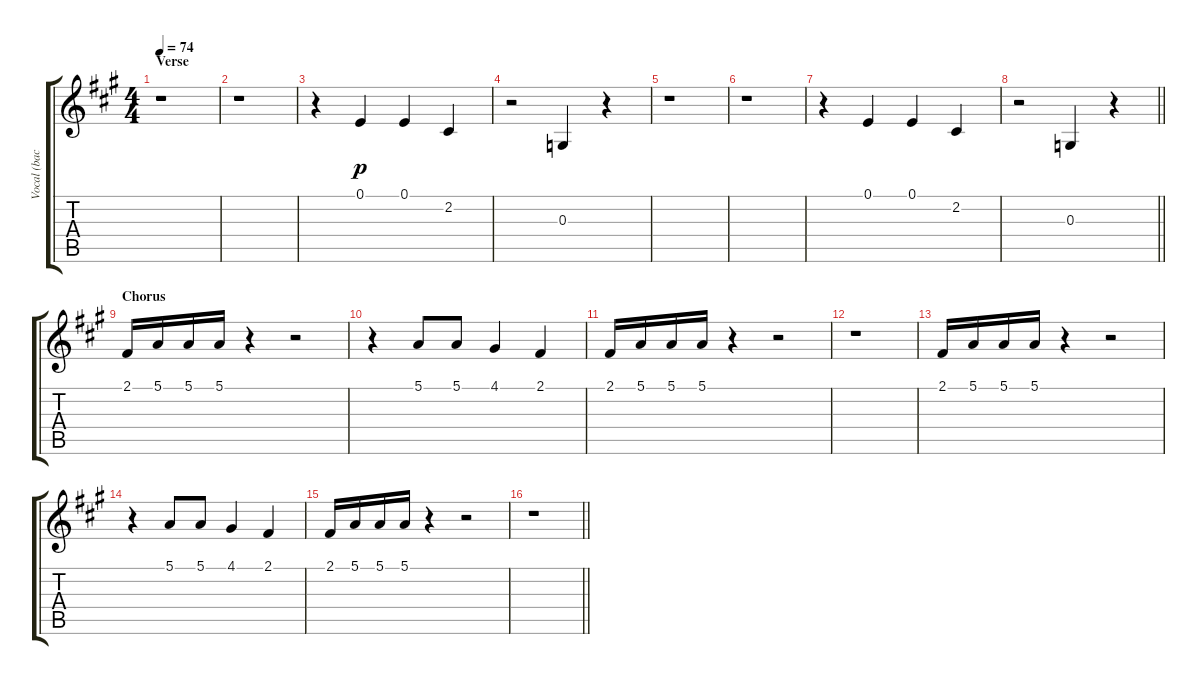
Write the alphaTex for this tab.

\track ("Vocal (backup)" "Vocal (bac") {instrument rockorgan}
\staff {score tabs}
\tuning (E4 B3 G3 D3 A2 E2) {hide}
\ts (4 4)
\section ("" "Verse")
\tempo 74
\clef g2
\ks a
r.1{dy p} |
r.1 |
r.4 0.1.4 0.1.4 2.2.4 |
r.2 0.3.4 r.4 |
r.1 |
r.1 |
r.4 0.1.4 0.1.4 2.2.4 |
\barLineRight lightlight
r.2 0.3.4 r.4 |
\section ("" "Chorus")
2.1.16 5.1.16 5.1.16 5.1.16 r.4 r.2 |
r.4 5.1.8 5.1.8 4.1.4 2.1.4 |
2.1.16 5.1.16 5.1.16 5.1.16 r.4 r.2 |
r.1 |
2.1.16 5.1.16 5.1.16 5.1.16 r.4 r.2 |
r.4 5.1.8 5.1.8 4.1.4 2.1.4 |
2.1.16 5.1.16 5.1.16 5.1.16 r.4 r.2 |
\barLineRight lightlight
r.1
